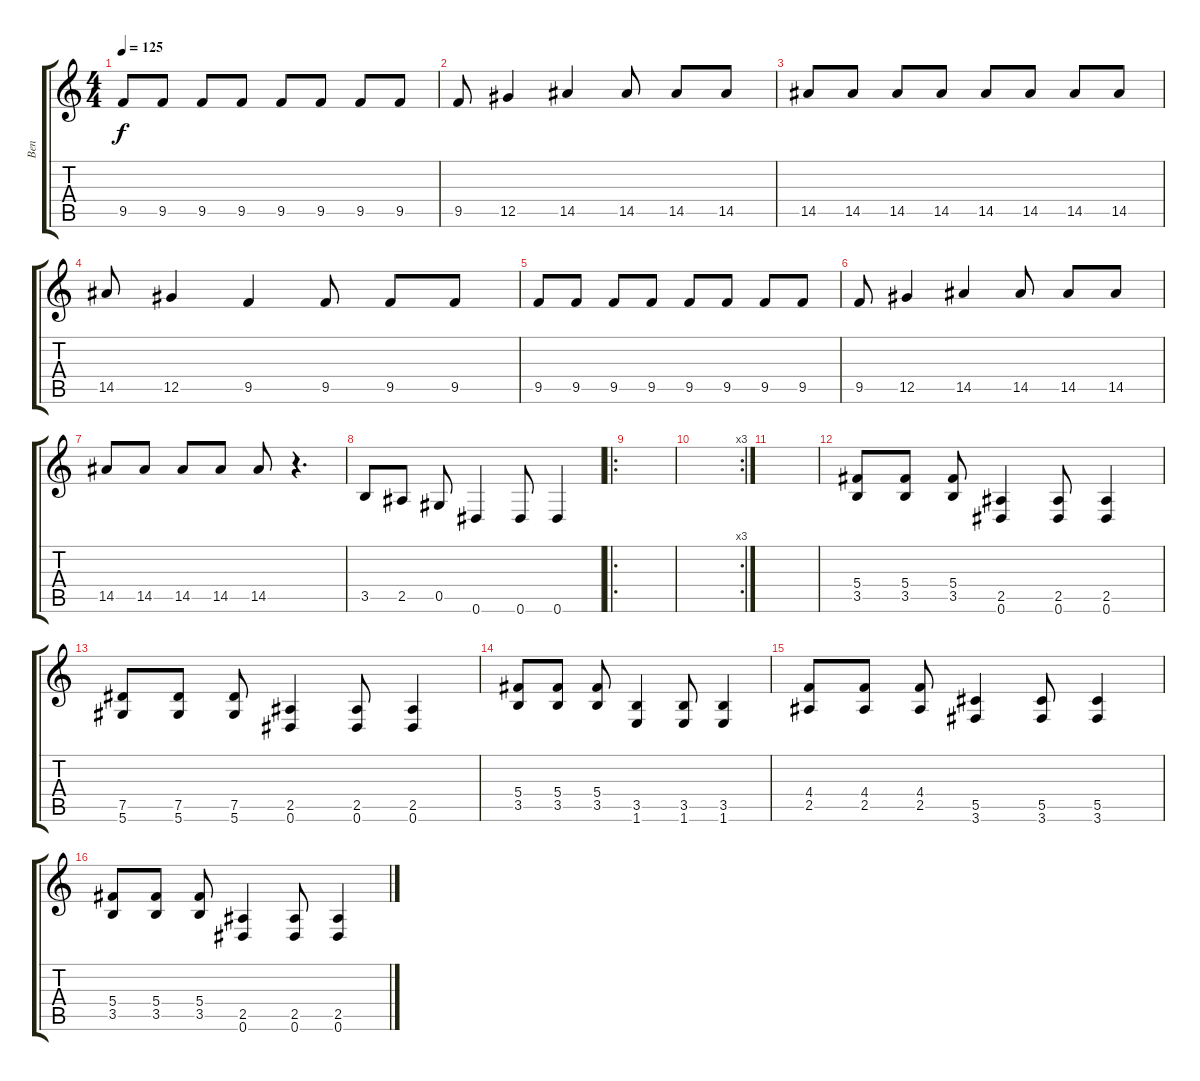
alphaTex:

\track ("Ben" "Ben") {instrument distortionguitar}
\staff {score tabs}
\tuning (Eb4 Bb3 Gb3 Db3 Ab2 Eb2) {hide}
\ts (4 4)
\tempo 125
\clef g2
\ks c
9.5.8{dy f} 9.5.8 9.5.8 9.5.8 9.5.8 9.5.8 9.5.8 9.5.8 |
9.5.8 12.5.4 14.5.4 14.5.8 14.5.8 14.5.8 |
14.5.8 14.5.8 14.5.8 14.5.8 14.5.8 14.5.8 14.5.8 14.5.8 |
14.5.8 12.5.4 9.5.4 9.5.8 9.5.8 9.5.8 |
9.5.8 9.5.8 9.5.8 9.5.8 9.5.8 9.5.8 9.5.8 9.5.8 |
9.5.8 12.5.4 14.5.4 14.5.8 14.5.8 14.5.8 |
14.5.8 14.5.8 14.5.8 14.5.8 14.5.8 r.4{d} |
3.5.8 2.5.8 0.5.8 0.6.4 0.6.8 0.6.4 |
\ro
|
\rc 3
|
|
(5.4 3.5).8 (5.4 3.5).8 (5.4 3.5).8 (2.5 0.6).4 (2.5 0.6).8 (2.5 0.6).4 |
(7.5 5.6).8 (7.5 5.6).8 (7.5 5.6).8 (2.5 0.6).4 (2.5 0.6).8 (2.5 0.6).4 |
(5.4 3.5).8 (5.4 3.5).8 (5.4 3.5).8 (3.5 1.6).4 (3.5 1.6).8 (3.5 1.6).4 |
(4.4 2.5).8 (4.4 2.5).8 (4.4 2.5).8 (5.5 3.6).4 (5.5 3.6).8 (5.5 3.6).4 |
(5.4 3.5).8 (5.4 3.5).8 (5.4 3.5).8 (2.5 0.6).4 (2.5 0.6).8 (2.5 0.6).4
